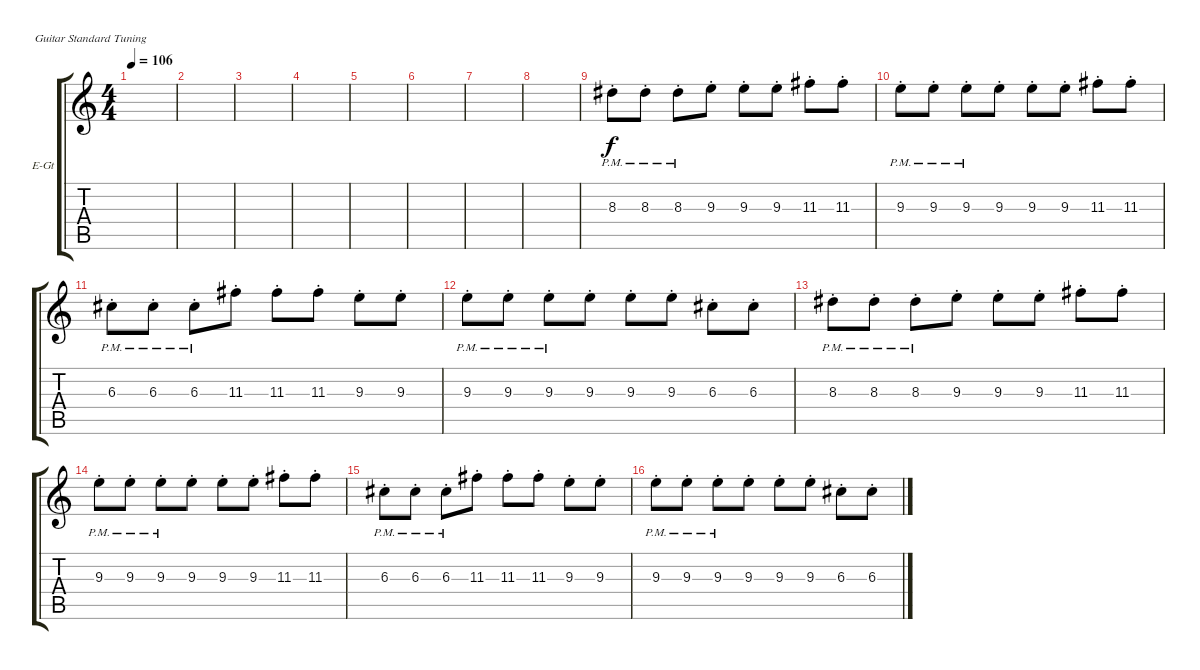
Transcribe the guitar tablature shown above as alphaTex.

\defaultSystemsLayout 4
\bracketExtendMode groupsimilarinstruments
\firstSystemTrackNameOrientation horizontal
\otherSystemsTrackNameOrientation horizontal
\track ("Electric Guitar" "E-Gt") {instrument electricguitarclean}
\staff {score tabs}
\tuning (E4 B3 G3 D3 A2 E2)
\ts (4 4)
\tempo 106
\clef g2
\ks c
|
|
|
|
|
|
|
|
8.3{pm st}.8 8.3{pm st}.8 8.3{pm st}.8 9.3{st}.8 9.3{st}.8 9.3{st}.8 11.3{st}.8 11.3{st}.8 |
9.3{pm st}.8 9.3{pm st}.8 9.3{pm st}.8 9.3{st}.8 9.3{st}.8 9.3{st}.8 11.3{st}.8 11.3{st}.8 |
6.3{pm st}.8 6.3{pm st}.8 6.3{pm st}.8 11.3{st}.8 11.3{st}.8 11.3{st}.8 9.3{st}.8 9.3{st}.8 |
9.3{pm st}.8 9.3{pm st}.8 9.3{pm st}.8 9.3{st}.8 9.3{st}.8 9.3{st}.8 6.3{st}.8 6.3{st}.8 |
8.3{pm st}.8 8.3{pm st}.8 8.3{pm st}.8 9.3{st}.8 9.3{st}.8 9.3{st}.8 11.3{st}.8 11.3{st}.8 |
9.3{pm st}.8 9.3{pm st}.8 9.3{pm st}.8 9.3{st}.8 9.3{st}.8 9.3{st}.8 11.3{st}.8 11.3{st}.8 |
6.3{pm st}.8 6.3{pm st}.8 6.3{pm st}.8 11.3{st}.8 11.3{st}.8 11.3{st}.8 9.3{st}.8 9.3{st}.8 |
9.3{pm st}.8 9.3{pm st}.8 9.3{pm st}.8 9.3{st}.8 9.3{st}.8 9.3{st}.8 6.3{st}.8 6.3{st}.8
